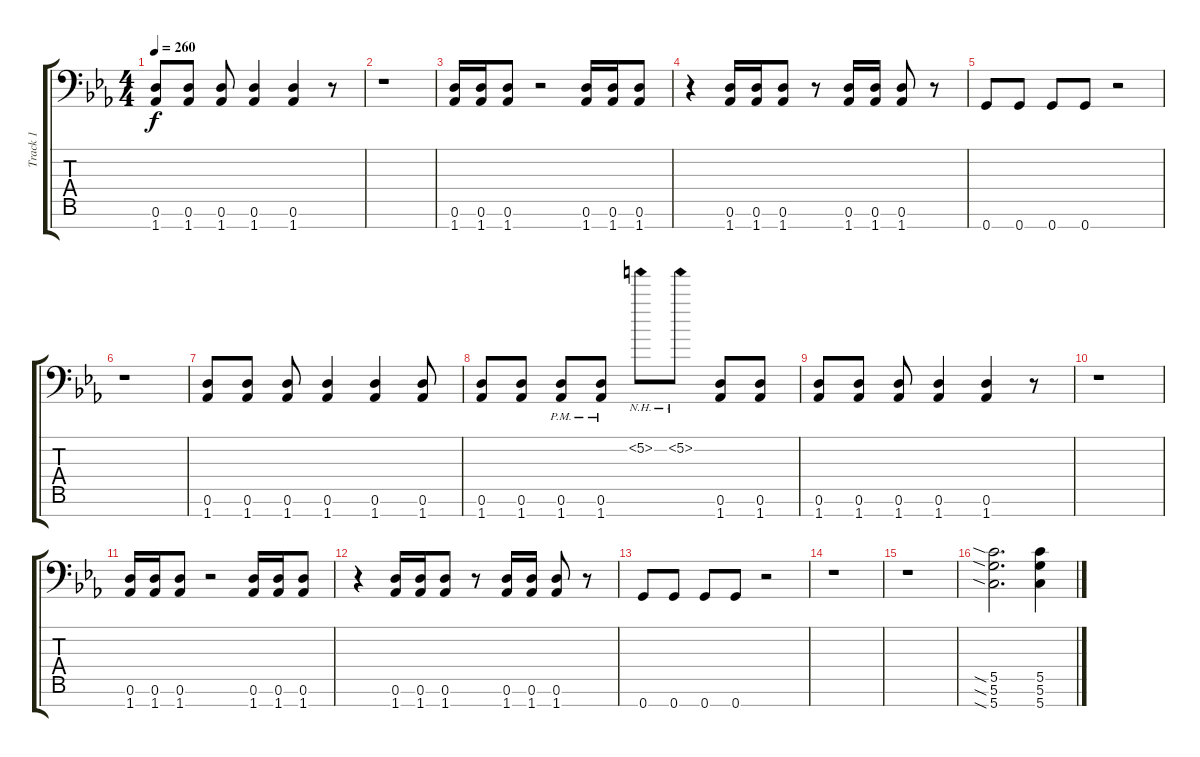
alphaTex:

\track ("Track 1" "Track 1") {instrument acousticguitarsteel}
\staff {score tabs}
\tuning (D4 A3 E3 C3 G2 D2 G1) {hide}
\ts (4 4)
\tempo 260
\clef f4
\ks cminor
(0.6 1.7).8{dy f} (0.6 1.7).8 (0.6 1.7).8 (0.6 1.7).4 (0.6 1.7).4 r.8 |
r.1 |
(0.6 1.7).16 (0.6 1.7).16 (0.6 1.7).8 r.2 (0.6 1.7).16 (0.6 1.7).16 (0.6 1.7).8 |
r.4 (0.6 1.7).16 (0.6 1.7).16 (0.6 1.7).8 r.8 (0.6 1.7).16 (0.6 1.7).16 (0.6 1.7).8 r.8 |
0.7.8 0.7.8 0.7.8 0.7.8 r.2 |
r.1 |
(0.6 1.7).8 (0.6 1.7).8 (0.6 1.7).8 (0.6 1.7).4 (0.6 1.7).4 (0.6 1.7).8 |
(0.6 1.7).8 (0.6 1.7).8 (0.6 1.7{pm}).8 (0.6 1.7{pm}).8 5.2{nh}.8 5.2{nh}.8 (0.6 1.7).8 (0.6 1.7).8 |
(0.6 1.7).8 (0.6 1.7).8 (0.6 1.7).8 (0.6 1.7).4 (0.6 1.7).4 r.8 |
r.1 |
(0.6 1.7).16 (0.6 1.7).16 (0.6 1.7).8 r.2 (0.6 1.7).16 (0.6 1.7).16 (0.6 1.7).8 |
r.4 (0.6 1.7).16 (0.6 1.7).16 (0.6 1.7).8 r.8 (0.6 1.7).16 (0.6 1.7).16 (0.6 1.7).8 r.8 |
0.7.8 0.7.8 0.7.8 0.7.8 r.2 |
r.1 |
r.1 |
(5.5{sia} 5.6{sia} 5.7{sia}).2{d} (5.5 5.6 5.7).4
